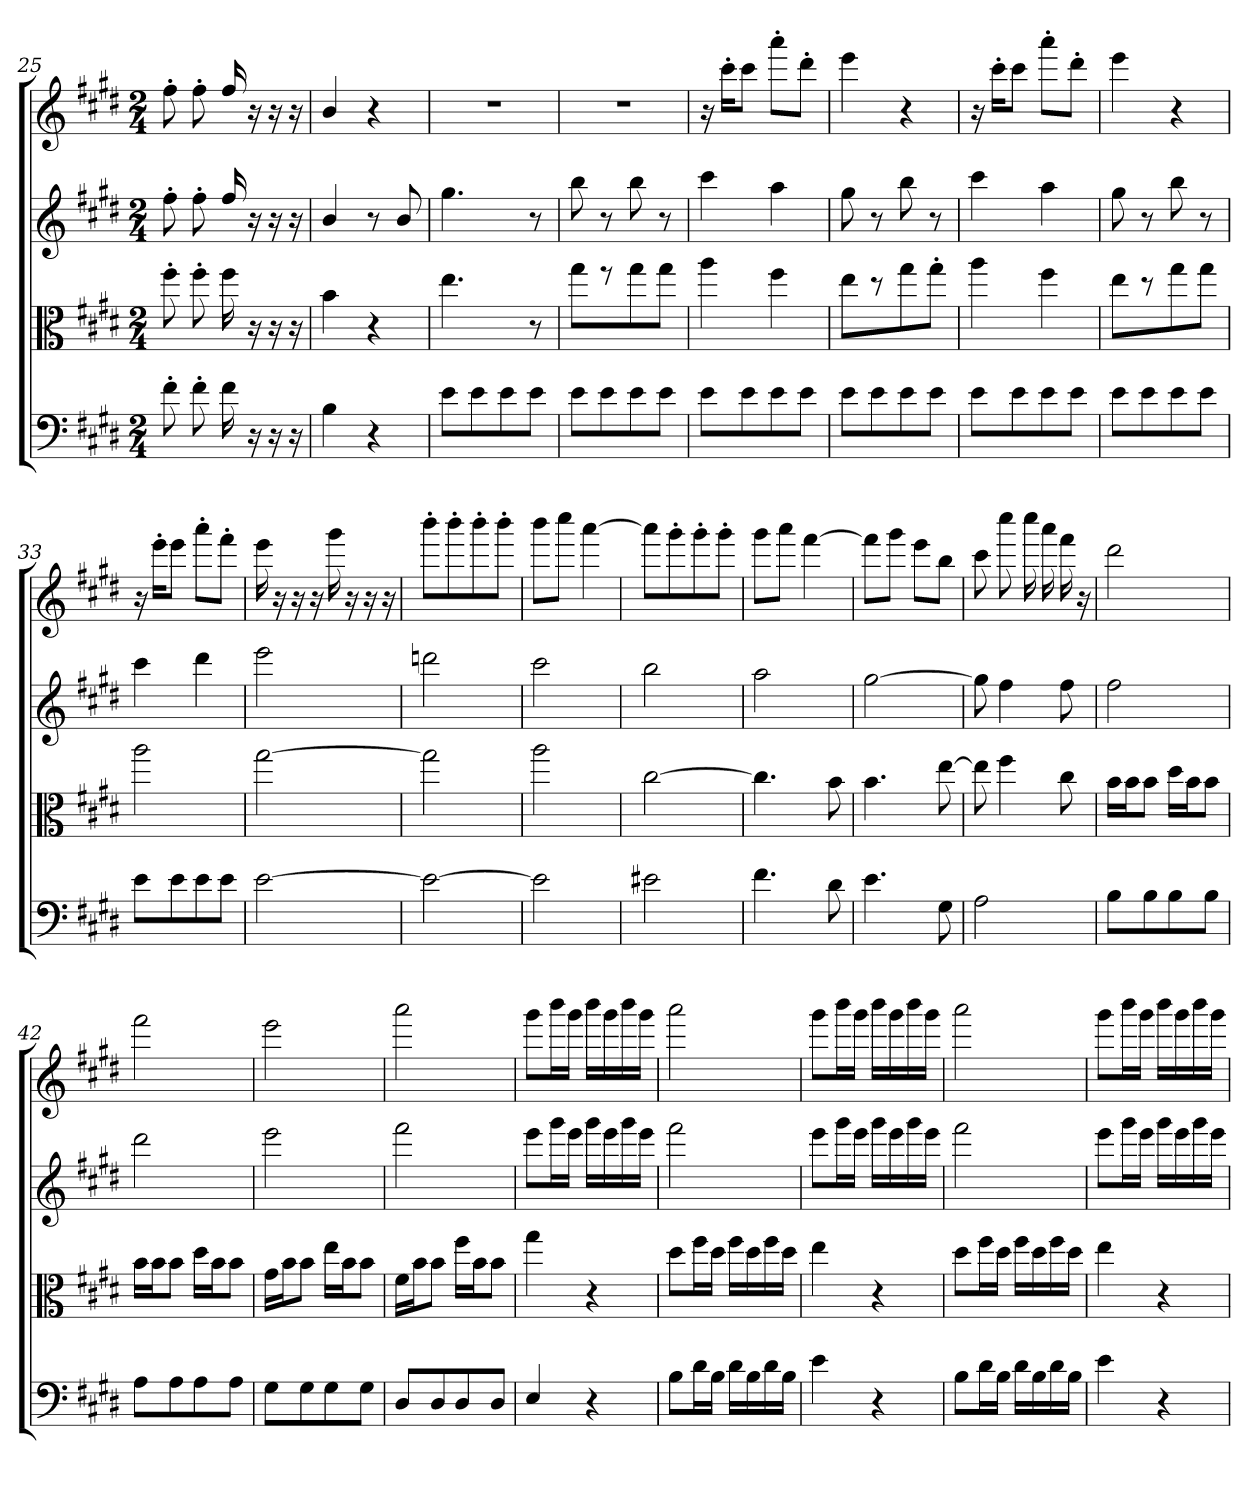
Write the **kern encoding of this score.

**kern	**kern	**kern	**kern
*part4	*part3	*part2	*part1
*staff4	*staff3	*staff2	*staff1
*clefF4	*clefC3	*clefG2	*clefG2
*k[f#c#g#d#]	*k[f#c#g#d#]	*k[f#c#g#d#]	*k[f#c#g#d#]
*c#:	*c#:	*c#:	*c#:
*M2/4	*M2/4	*M2/4	*M2/4
=25	=25	=25	=25
8f#'\	8ff#'\	8ff#'\	8ff#'\
8f#'\	8ff#'\	8ff#'\	8ff#'\
16f#\	16ff#\	16ff#/	16ff#/
16r	16r	16r	16r
16r	16r	16r	16r
16r	16r	16r	16r
=26	=26	=26	=26
4B\	4b\	4b/	4b/
4r	4r	8r	4r
.	.	8b/	.
=27	=27	=27	=27
8e\L	4.ee\	4.gg#\	2r
8e\	.	.	.
8e\	.	.	.
8e\J	8r	8r	.
=28	=28	=28	=28
8e\L	8gg#\L	8bb\	2r
8e\	8r	8r	.
8e\	8gg#\	8bb\	.
8e\J	8gg#\J	8r	.
=29	=29	=29	=29
8e\L	4aa\	4ccc#\	16r
.	.	.	16ccc#'\KL
8e\	.	.	8ccc#\J
8e\	4ff#\	4aa\	8aaa'\L
8e\J	.	.	8ddd#'\J
=30	=30	=30	=30
8e\L	8ee\L	8gg#\	4eee\
8e\	8r	8r	.
8e\	8gg#\	8bb\	4r
8e\J	8gg#'\J	8r	.
=31	=31	=31	=31
8e\L	4aa\	4ccc#\	16r
.	.	.	16ccc#'\KL
8e\	.	.	8ccc#\J
8e\	4ff#\	4aa\	8aaa'\L
8e\J	.	.	8ddd#'\J
=32	=32	=32	=32
8e\L	8ee\L	8gg#\	4eee\
8e\	8r	8r	.
8e\	8gg#\	8bb\	4r
8e\J	8gg#\J	8r	.
=33	=33	=33	=33
8e\L	2aa\	4ccc#\	16r
.	.	.	16eee'\KL
8e\	.	.	8eee\J
8e\	.	4ddd#\	8aaa'\L
8e\J	.	.	8fff#'\J
=34	=34	=34	=34
[2e\	[2gg#\	2eee\	16eee\
.	.	.	16r
.	.	.	16r
.	.	.	16r
.	.	.	16ggg#\
.	.	.	16r
.	.	.	16r
.	.	.	16r
=35	=35	=35	=35
2e\_	2gg#\]	2dddn\	8bbb'\L
.	.	.	8bbb'\
.	.	.	8bbb'\
.	.	.	8bbb'\J
=36	=36	=36	=36
2e\]	2aa\	2ccc#\	8bbb\L
.	.	.	8cccc#\J
.	.	.	[4aaa\
=37	=37	=37	=37
2e#X\	[2cc#\	2bb\	8aaa\L]
.	.	.	8ggg#'\
.	.	.	8ggg#'\
.	.	.	8ggg#'\J
=38	=38	=38	=38
4.f#\	4.cc#\]	2aa\	8ggg#\L
.	.	.	8aaa\J
.	.	.	[4fff#\
8d#\	8b\	.	.
=39	=39	=39	=39
4.e\	4.b\	[2gg#\	8fff#\L]
.	.	.	8ggg#\J
.	.	.	8eee\L
8G#\	[8ee\	.	8bb\J
=40	=40	=40	=40
2A\	8ee\]	8gg#\]	8ccc#\
.	4ff#\	4ff#\	8cccc#\
.	.	.	16cccc#\
.	.	.	16aaa\
.	8cc#\	8ff#\	16fff#\
.	.	.	16r
=41	=41	=41	=41
8B\L	16b\LL	2ff#\	2ddd#\
.	16b\J	.	.
8B\	8b\J	.	.
8B\	16dd#\LL	.	.
.	16b\J	.	.
8B\J	8b\J	.	.
=42	=42	=42	=42
8A\L	16b\LL	2ddd#\	2fff#\
.	16b\J	.	.
8A\	8b\J	.	.
8A\	16dd#\LL	.	.
.	16b\J	.	.
8A\J	8b\J	.	.
=43	=43	=43	=43
8G#\L	16g#\LL	2eee\	2eee\
.	16b\J	.	.
8G#\	8b\J	.	.
8G#\	16ee\LL	.	.
.	16b\J	.	.
8G#\J	8b\J	.	.
=44	=44	=44	=44
8D#/L	16f#\LL	2fff#\	2aaa\
.	16b\J	.	.
8D#/	8b\J	.	.
8D#/	16ff#\LL	.	.
.	16b\J	.	.
8D#/J	8b\J	.	.
=45	=45	=45	=45
4E/	4gg#\	8eee\L	8ggg#\L
.	.	16ggg#\L	16bbb\L
.	.	16eee\JJ	16ggg#\JJ
4r	4r	16ggg#\LL	16bbb\LL
.	.	16eee\	16ggg#\
.	.	16ggg#\	16bbb\
.	.	16eee\JJ	16ggg#\JJ
=46	=46	=46	=46
8B\L	8dd#\L	2fff#\	2aaa\
16d#\L	16ff#\L	.	.
16B\JJ	16dd#\JJ	.	.
16d#\LL	16ff#\LL	.	.
16B\	16dd#\	.	.
16d#\	16ff#\	.	.
16B\JJ	16dd#\JJ	.	.
=47	=47	=47	=47
4e\	4ee\	8eee\L	8ggg#\L
.	.	16ggg#\L	16bbb\L
.	.	16eee\JJ	16ggg#\JJ
4r	4r	16ggg#\LL	16bbb\LL
.	.	16eee\	16ggg#\
.	.	16ggg#\	16bbb\
.	.	16eee\JJ	16ggg#\JJ
=48	=48	=48	=48
8B\L	8dd#\L	2fff#\	2aaa\
16d#\L	16ff#\L	.	.
16B\JJ	16dd#\JJ	.	.
16d#\LL	16ff#\LL	.	.
16B\	16dd#\	.	.
16d#\	16ff#\	.	.
16B\JJ	16dd#\JJ	.	.
=49	=49	=49	=49
4e\	4ee\	8eee\L	8ggg#\L
.	.	16ggg#\L	16bbb\L
.	.	16eee\JJ	16ggg#\JJ
4r	4r	16ggg#\LL	16bbb\LL
.	.	16eee\	16ggg#\
.	.	16ggg#\	16bbb\
.	.	16eee\JJ	16ggg#\JJ
=	=	=	=
*-	*-	*-	*-
